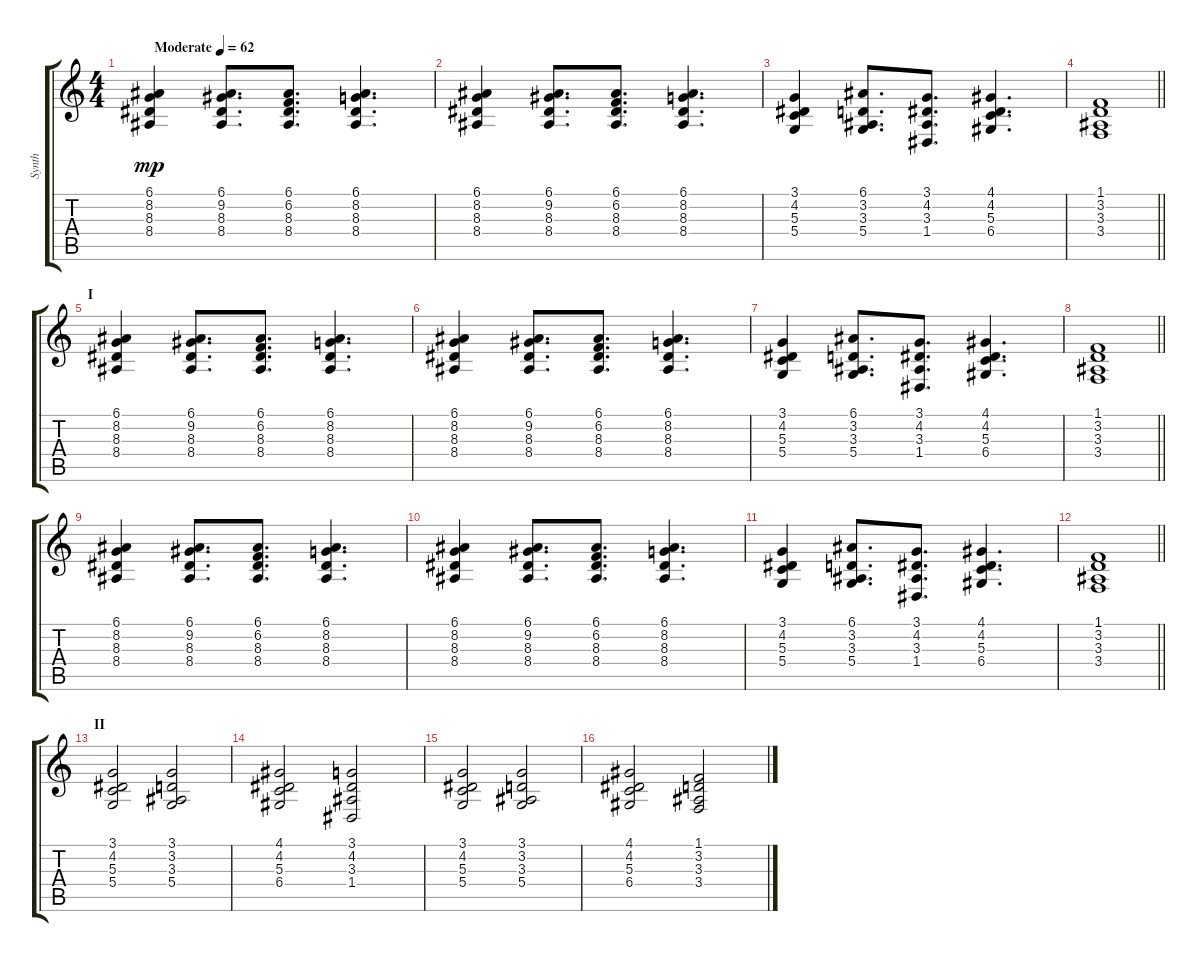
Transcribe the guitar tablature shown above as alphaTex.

\track ("Synth" "Synth") {instrument stringensemble1}
\staff {score tabs}
\tuning (E4 B3 G3 D3 A2 E2) {hide}
\ts (4 4)
\tempo (62 "Moderate")
\clef g2
\ks c
(6.1 8.2 8.3 8.4).4{dy mp instrument stringensemble1} (6.1 9.2 8.3 8.4).8{d} (6.1 6.2 8.3 8.4).8{d} (6.1 8.2 8.3 8.4).4{d} |
(6.1 8.2 8.3 8.4).4 (6.1 9.2 8.3 8.4).8{d} (6.1 6.2 8.3 8.4).8{d} (6.1 8.2 8.3 8.4).4{d} |
(3.1 4.2 5.3 5.4).4 (6.1 3.2 3.3 5.4).8{d} (3.1 4.2 3.3 1.4).8{d} (4.1 4.2 5.3 6.4).4{d} |
\barLineRight lightlight
(1.1 3.2 3.3 3.4).1 |
\section ("" "I")
(6.1 8.2 8.3 8.4).4 (6.1 9.2 8.3 8.4).8{d} (6.1 6.2 8.3 8.4).8{d} (6.1 8.2 8.3 8.4).4{d} |
(6.1 8.2 8.3 8.4).4 (6.1 9.2 8.3 8.4).8{d} (6.1 6.2 8.3 8.4).8{d} (6.1 8.2 8.3 8.4).4{d} |
(3.1 4.2 5.3 5.4).4 (6.1 3.2 3.3 5.4).8{d} (3.1 4.2 3.3 1.4).8{d} (4.1 4.2 5.3 6.4).4{d} |
\barLineRight lightlight
(1.1 3.2 3.3 3.4).1 |
(6.1 8.2 8.3 8.4).4 (6.1 9.2 8.3 8.4).8{d} (6.1 6.2 8.3 8.4).8{d} (6.1 8.2 8.3 8.4).4{d} |
(6.1 8.2 8.3 8.4).4 (6.1 9.2 8.3 8.4).8{d} (6.1 6.2 8.3 8.4).8{d} (6.1 8.2 8.3 8.4).4{d} |
(3.1 4.2 5.3 5.4).4 (6.1 3.2 3.3 5.4).8{d} (3.1 4.2 3.3 1.4).8{d} (4.1 4.2 5.3 6.4).4{d} |
\barLineRight lightlight
(1.1 3.2 3.3 3.4).1 |
\section ("" "II")
(3.1 4.2 5.3 5.4).2 (3.1 3.2 3.3 5.4).2 |
(4.1 4.2 5.3 6.4).2 (3.1 4.2 3.3 1.4).2 |
(3.1 4.2 5.3 5.4).2 (3.1 3.2 3.3 5.4).2 |
(4.1 4.2 5.3 6.4).2 (1.1 3.2 3.3 3.4).2
